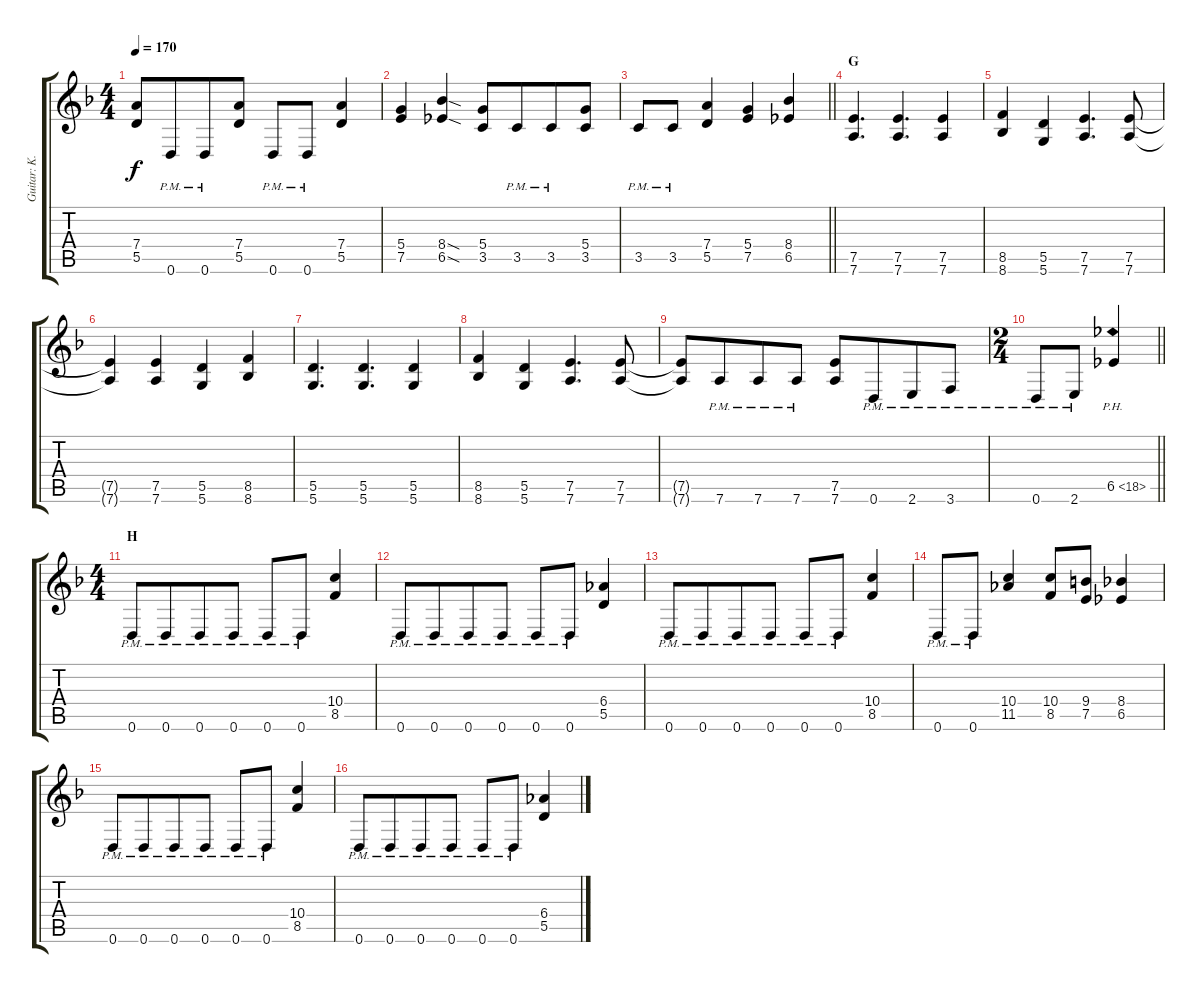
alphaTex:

\track ("Guitar: K.K." "Guitar: K.") {instrument distortionguitar}
\staff {score tabs}
\tuning (E4 B3 G3 D3 A2 D2) {hide}
\ts (4 4)
\tempo 170
\clef g2
\ks f
(7.4 5.5).8{dy f} 0.6{pm}.8{beam merge} 0.6{pm}.8 (7.4 5.5).8 0.6{pm}.8 0.6{pm}.8 (7.4 5.5).4 |
(5.4 7.5).4 (8.4{sod} 6.5{sod}).4 (5.4 3.5).8 3.5{pm}.8{beam merge} 3.5{pm}.8 (5.4 3.5).8 |
\barLineRight lightlight
3.5{pm}.8 3.5{pm}.8 (7.4 5.5).4 (5.4 7.5).4 (8.4 6.5).4 |
\section ("" "G")
(7.5 7.6).4{d} (7.5 7.6).4{d} (7.5 7.6).4 |
(8.5 8.6).4 (5.5 5.6).4 (7.5 7.6).4{d} (7.5 7.6).8 |
(7.5{t} 7.6{t}).4 (7.5 7.6).4 (5.5 5.6).4 (8.5 8.6).4 |
(5.5 5.6).4{d} (5.5 5.6).4{d} (5.5 5.6).4 |
(8.5 8.6).4 (5.5 5.6).4 (7.5 7.6).4{d} (7.5 7.6).8 |
(7.5{t} 7.6{t}).8 7.6{pm}.8{beam merge} 7.6{pm}.8 7.6{pm}.8 (7.5 7.6).8 0.6{pm}.8{beam merge} 2.6{pm}.8 3.6{pm}.8 |
\ts (2 4)
\barLineRight lightlight
0.6{pm}.8 2.6{pm}.8 6.5{ph 12}.4 |
\ts (4 4)
\section ("" "H")
0.6{pm}.8 0.6{pm}.8{beam merge} 0.6{pm}.8 0.6{pm}.8 0.6{pm}.8 0.6{pm}.8{beam merge} (10.4 8.5).4 |
0.6{pm}.8 0.6{pm}.8{beam merge} 0.6{pm}.8 0.6{pm}.8 0.6{pm}.8 0.6{pm}.8{beam merge} (6.4 5.5).4 |
0.6{pm}.8 0.6{pm}.8{beam merge} 0.6{pm}.8 0.6{pm}.8 0.6{pm}.8 0.6{pm}.8{beam merge} (10.4 8.5).4 |
0.6{pm}.8 0.6{pm}.8{beam merge} (10.4 11.5).4{beam merge} (10.4 8.5).8 (9.4 7.5).8 (8.4 6.5).4 |
0.6{pm}.8 0.6{pm}.8{beam merge} 0.6{pm}.8 0.6{pm}.8 0.6{pm}.8 0.6{pm}.8{beam merge} (10.4 8.5).4 |
0.6{pm}.8 0.6{pm}.8{beam merge} 0.6{pm}.8 0.6{pm}.8 0.6{pm}.8 0.6{pm}.8{beam merge} (6.4 5.5).4
